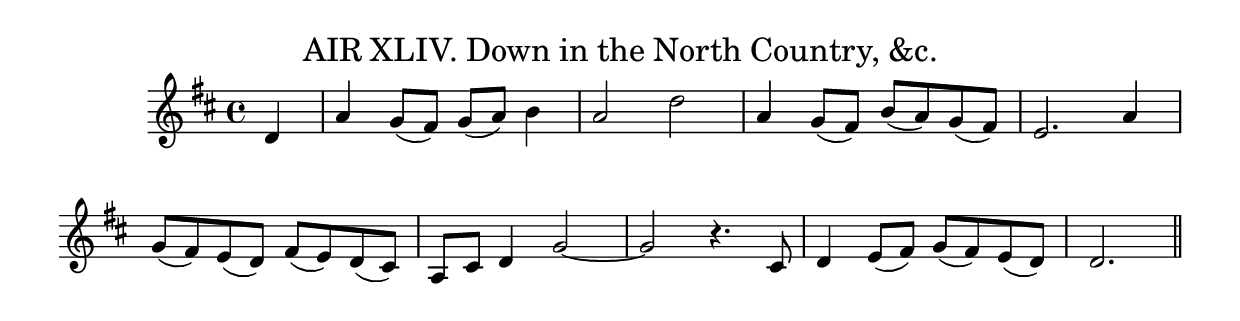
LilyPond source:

\version "2.10.25" 
\include "english.ly"

\header
  {title = \markup \smaller \normal-text
    {AIR XLIV. Down in the North Country, &c.}
  }

\score
  {
  \new Staff
  \relative c'
    {
    \key d \major
    \time 4/4
    \clef treble \partial 4
    d4 | a' 4 g8( fs) g( a) b4  | a2 d  | a4 g8( fs) b( a) g( fs) |
    e2. a4 | g8( fs) e( d) fs( e) d( cs) | a8 cs d4 g2~ |
    g2 r4. cs,8 | d4 e8( fs) g( fs) e( d) | d2. \bar "||"
    }
  \layout
    { \context
      { \Score
        \remove Bar_number_engraver
       }
    }
  \midi
    { \context
       { \Score tempoWholesPerMinute = #(ly:make-moment 180 4) } 
    }
  } 
